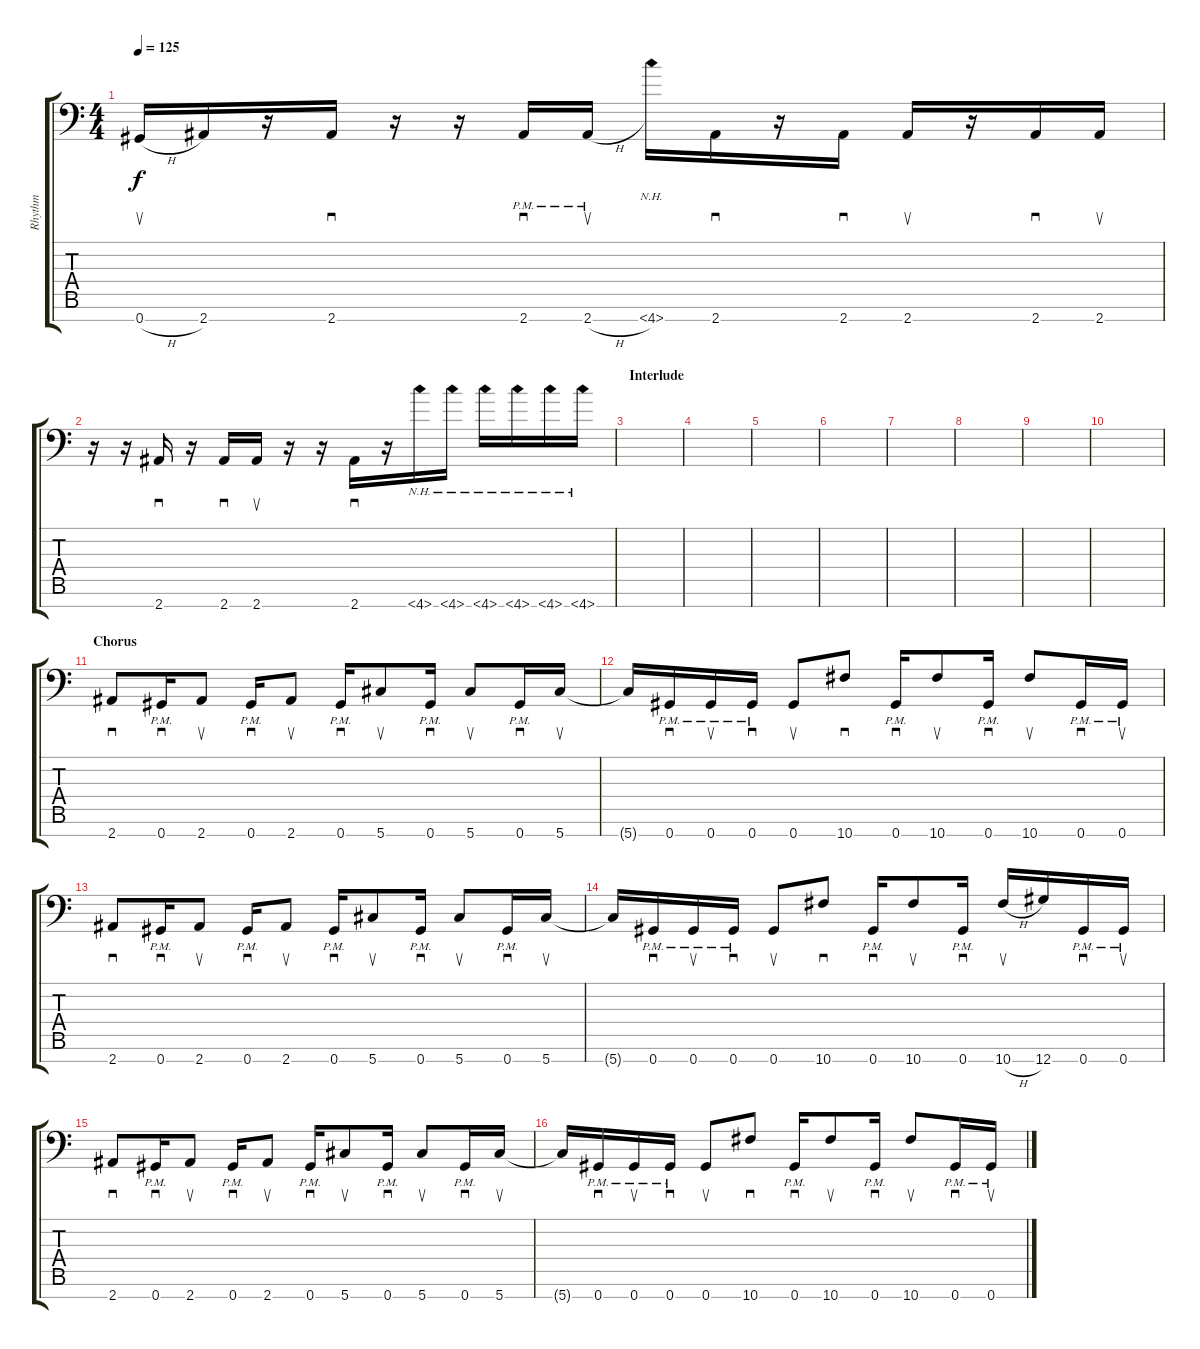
\track ("Rhythm" "Rhythm") {instrument distortionguitar}
\staff {score tabs}
\tuning (Eb4 Bb3 Gb3 Db3 Ab2 Eb2 Ab1) {hide}
\ts (4 4)
\tempo 125
\clef f4
\ks c
0.7{h}.16{su dy f} 2.7.16 r.16 2.7.16{sd} r.16 r.16 2.7{pm}.16{sd} 2.7{h pm}.16{su} 4.7{nh}.16 2.7.16{sd} r.16 2.7.16{sd} 2.7.16{su} r.16 2.7.16{sd} 2.7.16{su} |
r.16 r.16 2.7.16{sd} r.16 2.7.16{sd} 2.7.16{su} r.16 r.16 2.7.16{sd} r.16 4.7{nh}.16 4.7{nh}.16 4.7{nh}.16 4.7{nh}.16 4.7{nh}.16 4.7{nh}.16 |
\section ("" "Interlude")
|
|
|
|
|
|
|
|
\section ("" "Chorus")
2.7.8{sd} 0.7{pm}.16{sd} 2.7.8{su} 0.7{pm}.16{sd} 2.7.8{su} 0.7{pm}.16{sd} 5.7.8{su} 0.7{pm}.16{sd} 5.7.8{su} 0.7{pm}.16{sd} 5.7.16{su} |
5.7{t}.16 0.7{pm}.16{sd} 0.7{pm}.16{su} 0.7{pm}.16{sd} 0.7.8{su} 10.7.8{sd} 0.7{pm}.16{sd} 10.7.8{su} 0.7{pm}.16{sd} 10.7.8{su} 0.7{pm}.16{sd} 0.7{pm}.16{su} |
2.7.8{sd} 0.7{pm}.16{sd} 2.7.8{su} 0.7{pm}.16{sd} 2.7.8{su} 0.7{pm}.16{sd} 5.7.8{su} 0.7{pm}.16{sd} 5.7.8{su} 0.7{pm}.16{sd} 5.7.16{su} |
5.7{t}.16 0.7{pm}.16{sd} 0.7{pm}.16{su} 0.7{pm}.16{sd} 0.7.8{su} 10.7.8{sd} 0.7{pm}.16{sd} 10.7.8{su} 0.7{pm}.16{sd} 10.7{h}.16{su} 12.7.16 0.7{pm}.16{sd} 0.7{pm}.16{su} |
2.7.8{sd} 0.7{pm}.16{sd} 2.7.8{su} 0.7{pm}.16{sd} 2.7.8{su} 0.7{pm}.16{sd} 5.7.8{su} 0.7{pm}.16{sd} 5.7.8{su} 0.7{pm}.16{sd} 5.7.16{su} |
5.7{t}.16 0.7{pm}.16{sd} 0.7{pm}.16{su} 0.7{pm}.16{sd} 0.7.8{su} 10.7.8{sd} 0.7{pm}.16{sd} 10.7.8{su} 0.7{pm}.16{sd} 10.7.8{su} 0.7{pm}.16{sd} 0.7{pm}.16{su}
